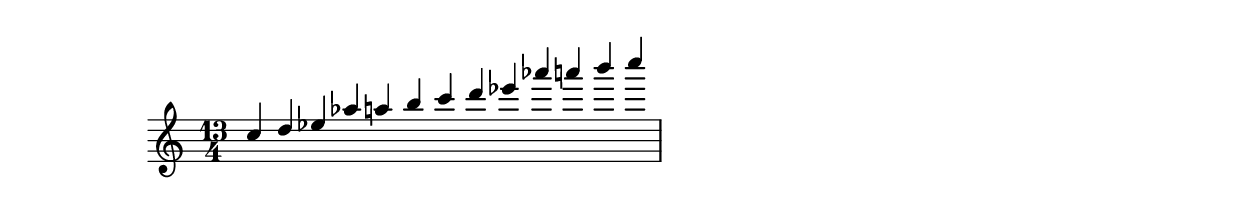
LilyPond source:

\version "2.18.2" \score { \new Staff << \new Voice { \set midiInstrument = #"piano" \voiceOne
 \key c \major \time 13/4
\override Voice.TextScript.font-size = #-4
 { c'' d'' ees'' aes'' a'' b'' c''' d''' ees''' aes''' a''' b''' c''''  } 
 } >> \layout { } \midi { \context { \Staff \remove "Staff_performer" }
\context { \Voice \consists "Staff_performer" } \tempo 2 = 60 } }
\paper{oddHeaderMarkup = ##f oddFooterMarkup = ##f}
